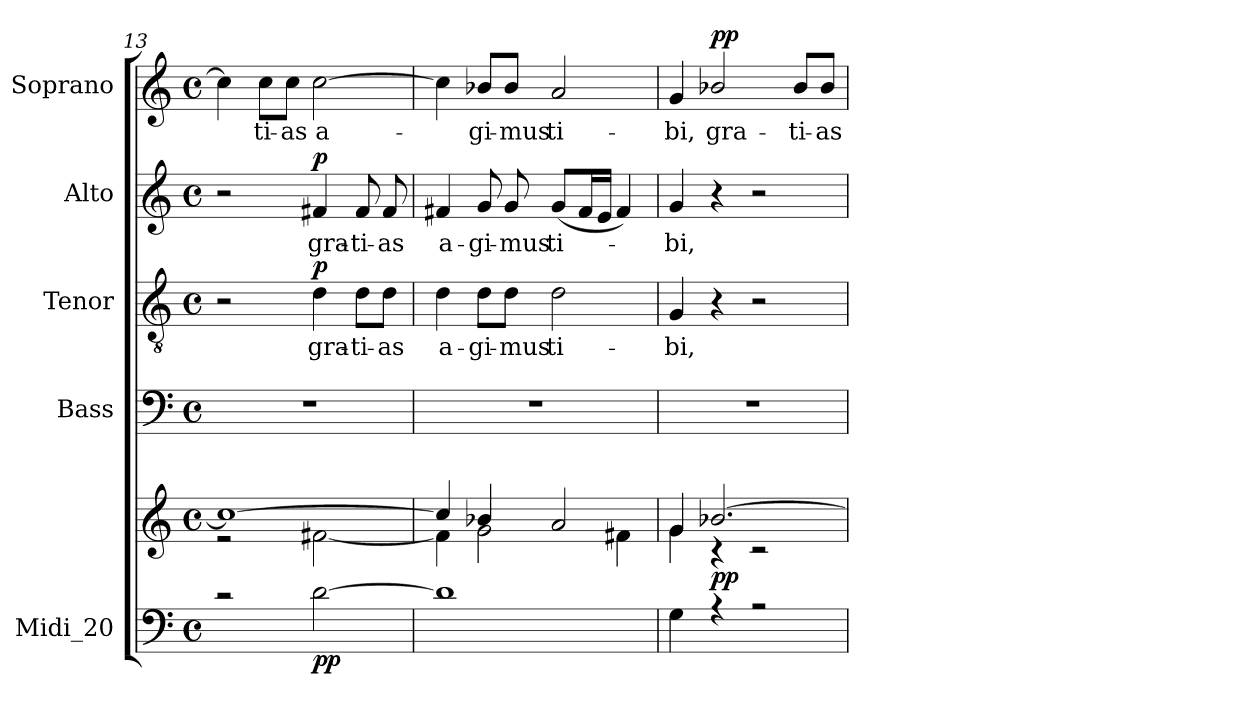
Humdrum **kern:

**kern	**kern	**dynam	**kern	**kern	**text	**dynam	**kern	**text	**dynam	**kern	**text	**dynam
*part5	*part5	*part5	*part4	*part3	*part3	*part3	*part2	*part2	*part2	*part1	*part1	*part1
*staff6	*staff5	*staff5/6	*staff4	*staff3	*staff3	*staff3	*staff2	*staff2	*staff2	*staff1	*staff1	*staff1
*I"Midi_20	*	*	*I"Bass	*I"Tenor	*	*	*I"Alto	*	*	*I"Soprano	*	*
*	*	*	*I'B	*I'T	*	*	*I'A	*	*	*I'S	*	*
*clefF4	*clefG2	*	*clefF4	*clefGv2	*	*	*clefG2	*	*	*clefG2	*	*
*k[]	*k[]	*	*k[]	*k[]	*	*	*k[]	*	*	*k[]	*	*
*C:	*C:	*	*C:	*C:	*	*	*C:	*	*	*C:	*	*
*M4/4	*M4/4	*	*M4/4	*M4/4	*	*	*M4/4	*	*	*M4/4	*	*
*met(c)	*met(c)	*	*met(c)	*met(c)	*	*	*met(c)	*	*	*met(c)	*	*
=13	=13	=13	=13	=13	=13	=13	=13	=13	=13	=13	=13	=13
*^	*^	*	*	*	*	*	*	*	*	*	*	*
2r	1ryy	1cc/_	2r	.	1r	2r	.	.	2r	.	.	4cc]	.	.
!	!	!	!	!	!	!	!	!	!	!	!	!	!LO:LY:b	!
.	.	.	.	.	.	.	.	.	.	.	.	8cc\L	ti-	.
!	!	!	!	!	!	!	!	!	!	!	!	!	!LO:LY:b	!
.	.	.	.	.	.	.	.	.	.	.	.	8cc\J	-as	.
!	!	!	!	!LO:DY:b=2	!	!	!LO:LY:b	!	!	!LO:LY:b	!	!	!LO:LY:b	!
!	!	!	!	!LO:DY:n=1:b	!	!	!	!LO:DY:b	!	!	!LO:DY:b	!	!	!
[2d\	.	.	[2f#X\	p p	.	4d	gra-	p	4f#X	gra-	p	[2cc	a-	.
!	!	!	!	!	!	!	!LO:LY:b	!	!	!LO:LY:b	!	!	!	!
.	.	.	.	.	.	8d\L	-ti-	.	8f#	-ti-	.	.	.	.
!	!	!	!	!	!	!	!LO:LY:b	!	!	!LO:LY:b	!	!	!	!
.	.	.	.	.	.	8d\J	-as	.	8f#	-as	.	.	.	.
=14	=14	=14	=14	=14	=14	=14	=14	=14	=14	=14	=14	=14	=14	=14
!	!	!	!	!	!	!	!LO:LY:b	!	!	!LO:LY:b	!	!	!	!
1d/]	1ryy	4cc/]	4f#\]	.	1r	4d	a-	.	4f#X	a-	.	4cc]	.	.
!	!	!	!	!	!	!	!LO:LY:b	!	!	!LO:LY:b	!	!	!LO:LY:b	!
.	.	4b-X/	2g\	.	.	8d\L	-gi-	.	8g	-gi-	.	8b-X/L	gi-	.
!	!	!	!	!	!	!	!LO:LY:b	!	!	!LO:LY:b	!	!	!LO:LY:b	!
.	.	.	.	.	.	8d\J	-mus	.	8g	-mus	.	8b-/J	-mus	.
!	!	!	!	!	!	!	!LO:LY:b	!	!	!LO:LY:b	!	!	!LO:LY:b	!
.	.	2a/	.	.	.	2d	ti-	.	(<8gL	ti-	.	2a	ti-	.
.	.	.	.	.	.	.	.	.	16f#L	.	.	.	.	.
.	.	.	.	.	.	.	.	.	16eJJ	.	.	.	.	.
.	.	.	4f#\	.	.	.	.	.	4f#)	.	.	.	.	.
=15	=15	=15	=15	=15	=15	=15	=15	=15	=15	=15	=15	=15	=15	=15
!	!	!	!	!	!	!	!LO:LY:b	!	!	!LO:LY:b	!	!	!LO:LY:b	!
4G\	1ryy	4g/	4g\	.	1r	4G	-bi,	.	4g	bi,	.	4g	-bi,	.
!	!	!	!	!LO:DY:b	!	!	!	!	!	!	!	!	!LO:LY:b	!LO:DY:b
4r	.	[2.b-X/	4r	pp	.	4r	.	.	4r	.	.	2b-X/	gra-	pp
2r	.	.	2r	.	.	2r	.	.	2r	.	.	.	.	.
!	!	!	!	!	!	!	!	!	!	!	!	!	!LO:LY:b	!
.	.	.	.	.	.	.	.	.	.	.	.	8b-/L	-ti-	.
!	!	!	!	!	!	!	!	!	!	!	!	!	!LO:LY:b	!
.	.	.	.	.	.	.	.	.	.	.	.	8b-/J	-as	.
*v	*v	*	*	*	*	*	*	*	*	*	*	*	*	*
*	*v	*v	*	*	*	*	*	*	*	*	*	*	*
=	=	=	=	=	=	=	=	=	=	=	=	=
*-	*-	*-	*-	*-	*-	*-	*-	*-	*-	*-	*-	*-
